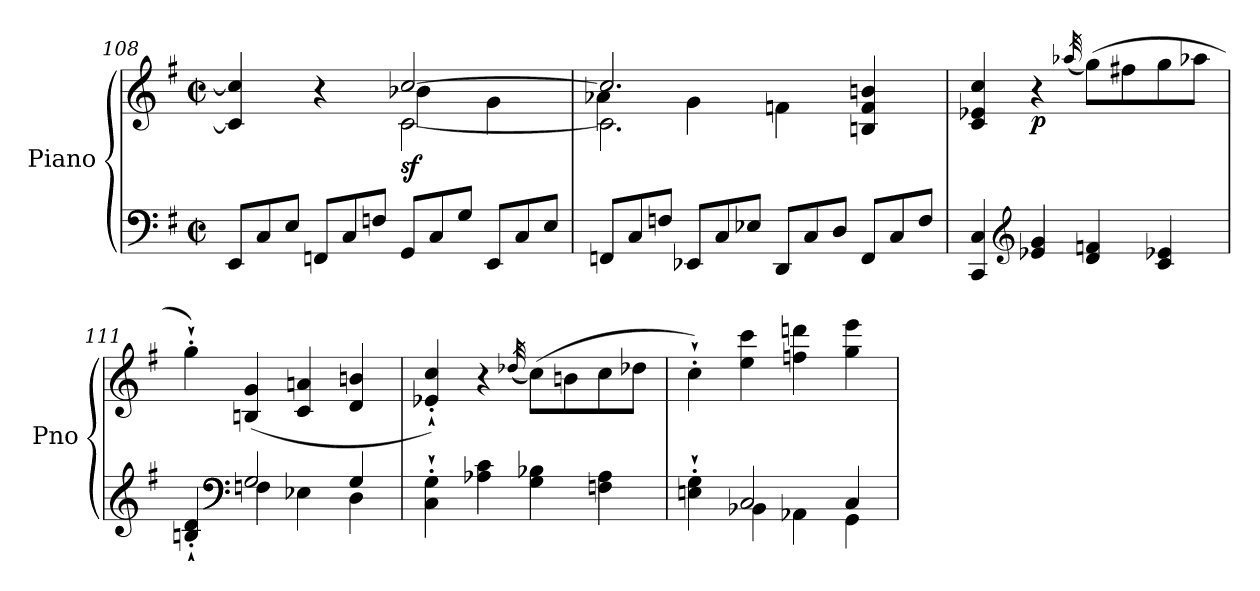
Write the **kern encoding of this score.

**kern	**kern	**dynam
*part1	*part1	*part1
*staff2	*staff1	*staff1/2
*I"Piano	*	*
*I'Pno	*	*
!!LO:LB:g=z
*clefF4	*clefG2	*
*k[f#]	*k[f#]	*
*G:	*G:	*
*M2/2	*M2/2	*
*met(c|)	*met(c|)	*
*Xtuplet	*	*
=108	=108	=108
*	*^	*
*	*	*^	*
12EE/L	4c/] 4cc/]	2ryy	2ryy	.
12C/	.	.	.	.
12E/J	.	.	.	.
12FFn/L	4r	.	.	.
12C/	.	.	.	.
12Fn/J	.	.	.	.
!	!	!	!	!LO:DY:b
12GG/L	[2cc/	[2c\	4b-X\	sf
12C/	.	.	.	.
12G/J	.	.	.	.
12EE/L	.	.	4g\	.
12C/	.	.	.	.
12E/J	.	.	.	.
=109	=109	=109	=109	=109
12FFn/L	2.cc/]	2.c\]	4a-X\	.
12C/	.	.	.	.
12Fn/J	.	.	.	.
12EE-X/L	.	.	4g\	.
12C/	.	.	.	.
12E-X/J	.	.	.	.
12DD/L	.	.	4fn\	.
12C/	.	.	.	.
12D/J	.	.	.	.
12FF/L	4Bn/ 4f/ 4bn/	4ryy	4ryy	.
12C/	.	.	.	.
12F/J	.	.	.	.
*	*v	*v	*v	*
=110	=110	=110
4CC/ 4C/	4c/ 4e-X/ 4cc/	.
*clefG2	*	*
!	!	!LO:DY:b
4e-X/ 4g/	4r	p
.	(32qaa-X/	.
4d/ 4fn/	(8gg\L)	.
.	8ff#X\	.
4c/ 4e-X/	8gg\	.
.	8aa-X\J	.
=111	=111	=111
*^	*	*
4Bn/`' 4d/`'	4ryy	4gg`'\)	.
*clefF4	*	*	*
2G/	4Fn\	(4Bn/ 4g/	.
.	4E-X\	4c/ 4an/	.
4G/	4D\	4d/ 4bn/	.
*v	*v	*	*
!!LO:PB:g=z
=112	=112	=112
4C\`' 4G\`'	4e-X/`' 4cc/`')	.
4A-X\ 4c\	4r	.
.	(32qdd-X/	.
4G\ 4B-X\	(8cc\L)	.
.	8bn\	.
4Fn\ 4A-\	8cc\	.
.	8dd-X\J	.
=113	=113	=113
*^	*	*
4En\`' 4G\`'	4ryy	4cc`'\)	.
2C/	4BB-X\	4ee\ 4ccc\	.
.	4AA-X\	4ffn\ 4dddn\	.
4C/	4GG\	4gg\ 4eee\	.
*v	*v	*	*
=	=	=
*-	*-	*-
